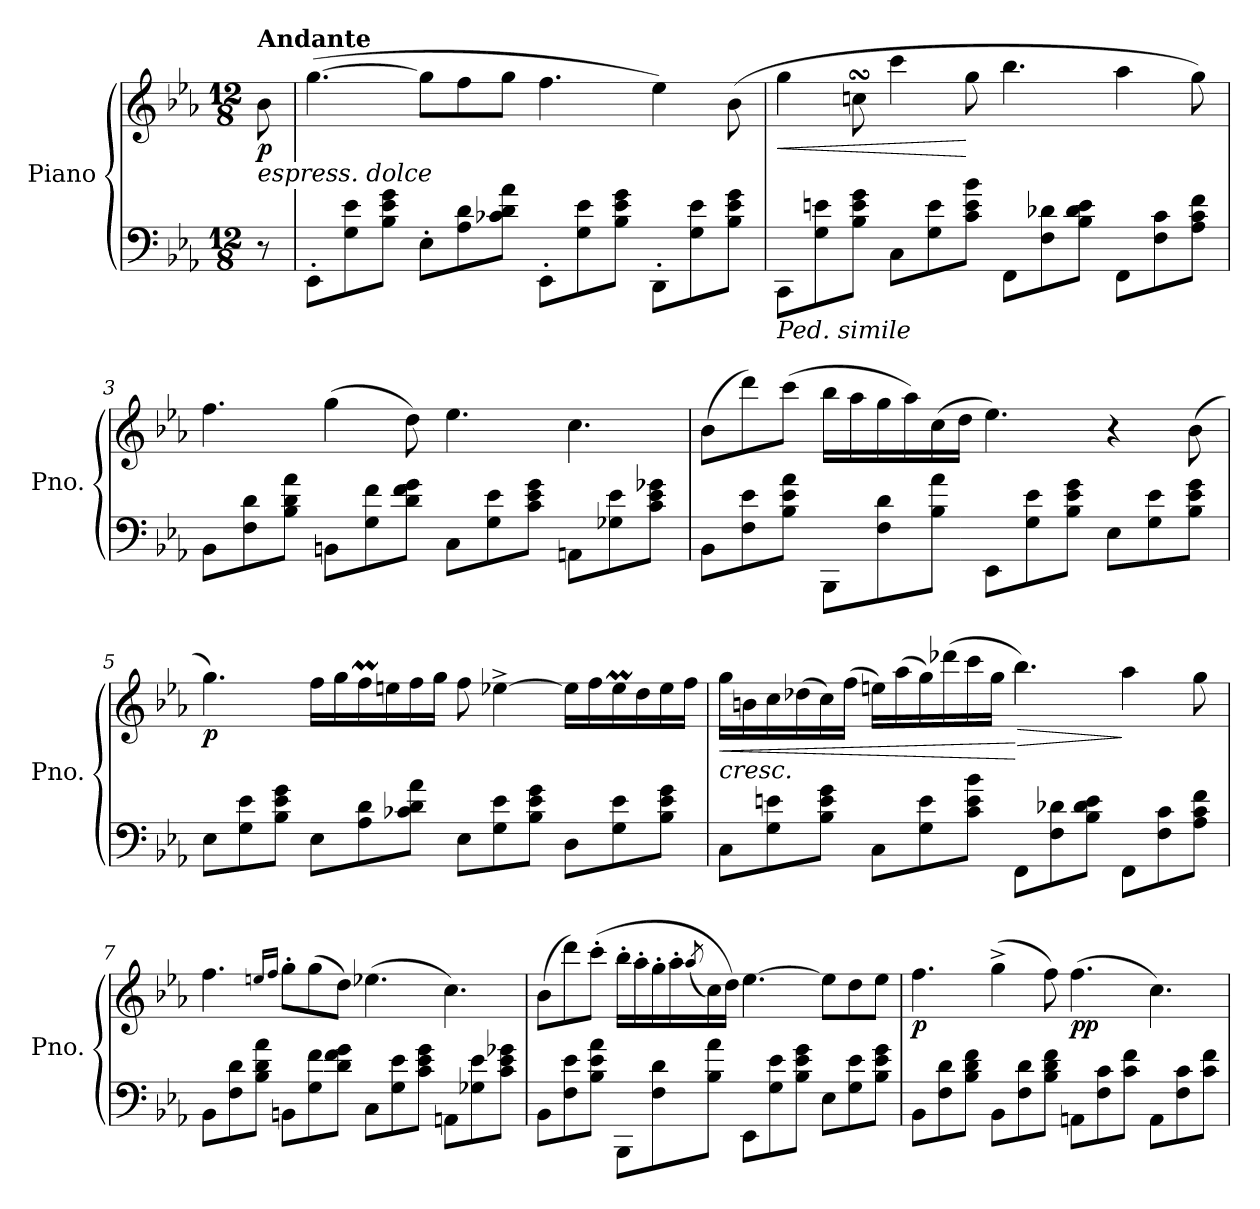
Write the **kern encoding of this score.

**kern	**kern	**dynam
*part1	*part1	*part1
*staff2	*staff1	*staff1/2
*I"Piano	*	*
*I'Pno.	*	*
*clefF4	*clefG2	*
*k[b-e-a-]	*k[b-e-a-]	*
*M12/8	*M12/8	*
*MM60	*MM60	*
=	=	=
!	!LO:TX:a:B:t=Andante	!
!	!LO:TX:b:i:t=espress. dolce	!
!	!	!LO:DY:b
8r	8b-\	p
=1	=1	=1
8EE-'\L	([4.gg\	.
8G\ 8e-\	.	.
8B-\ 8e-\ 8g\J	.	.
8E-'\L	8gg\L]	.
8A-\ 8d\	8ff\	.
8c-X\ 8d\ 8a-\J	8gg\J	.
8EE-'\L	4.ff\	.
8G\ 8e-\	.	.
8B-\ 8e-\ 8g\J	.	.
8DD'\L	4ee-\)	.
8G\ 8e-\	.	.
8B-\ 8e-\ 8g\J	(8b-\	.
=2	=2	=2
!LO:TX:b:i:t=Ped. simile	!	!
!	!	!LO:HP:b
8CC\L	4gg\	<
8G\ 8en\	.	.
8B-\ 8e\ 8g\J	8ccnsSSS\	.
8C\L	4ccc\	.
8G\ 8e\	.	.
8c\ 8e\ 8b-\J	8gg\	[
8FF\L	4.bb-\	.
8F\ 8d-X\	.	.
8B-\ 8d-\ 8e\J	.	.
8FF\L	4aa-\	.
8F\ 8c\	.	.
8A-\ 8c\ 8f\J	8gg\)	.
!!LO:LB:g=z
=3	=3	=3
8BB-\L	4.ff\	.
8F\ 8d\	.	.
8B-\ 8d\ 8a-\J	.	.
8BBn\L	(4gg\	.
8G\ 8f\	.	.
8d\ 8f\ 8g\J	8dd\)	.
8C\L	4.ee-\	.
8G\ 8e-\	.	.
8c\ 8e-\ 8g\J	.	.
8AAn\L	4.cc\	.
8G-X\ 8e-\	.	.
8c\ 8e-\ 8g-X\J	.	.
=4	=4	=4
8BB-\L	(8b-\L	.
8F\ 8e-\	8ddd\)	.
8B-\ 8e-\ 8a-\J	(8ccc\J	.
8BBB-\L	16bb-\LL	.
.	16aa-\	.
8F\ 8d\	16gg\	.
.	16aa-\)	.
8B-\ 8a-\J	(16cc\	.
.	16dd\JJ	.
8EE-\L	4.ee-\)	.
8G\ 8e-\	.	.
8B-\ 8e-\ 8g\J	.	.
8E-\L	4r	.
8G\ 8e-\	.	.
8B-\ 8e-\ 8g\J	(8b-\	.
!!LO:LB:g=z
=5	=5	=5
!	!	!LO:DY:b
8E-\L	4.gg\)	p
8G\ 8e-\	.	.
8B-\ 8e-\ 8g\J	.	.
8E-\L	16ff\LL	.
.	16gg\	.
8A-\ 8d\	16ffM\	.
.	16een\	.
8c-X\ 8d\ 8a-\J	16ff\	.
.	16gg\JJ	.
8E-\L	8ff\	.
8G\ 8e-\	[4ee-X^\	.
8B-\ 8e-\ 8g\J	.	.
8D\L	16ee-\LL]	.
.	16ff\	.
8G\ 8e-\	16ee-M\	.
.	16dd\	.
8B-\ 8e-\ 8g\J	16ee-\	.
.	16ff\JJ	.
=6	=6	=6
!	!LO:TX:b:i:t=cresc.	!
!	!	!LO:HP:b
8C\L	16gg\LL	<
.	16bn\	.
8G\ 8en\	16cc\	.
.	(16dd-X\	.
8B-\ 8e\ 8g\J	16cc\)	.
.	(16ff\JJ	.
8C\L	16een\LL)	.
.	(16aa-\	.
8G\ 8e\	16gg\)	.
.	(16ddd-X\	.
8c\ 8e\ 8b-\J	16ccc\	.
.	16gg\JJ	.
!	!	!LO:HP:n=1:b
8FF\L	4.bb-\)	[ >
8F\ 8d-X\	.	.
8B-\ 8d-\ 8e\J	.	.
8FF\L	4aa-\	]
8F\ 8c\	.	.
8A-\ 8c\ 8f\J	8gg\	.
!!LO:LB:g=z
=7	=7	=7
8BB-\L	4.ff\	.
8F\ 8d\	.	.
8B-\ 8d\ 8a-\J	.	.
.	16qeen/LL	.
.	16qff/JJ	.
8BBn\L	8gg'\L	.
8G\ 8f\	(8gg\	.
8d\ 8f\ 8g\J	8dd\J)	.
8C\L	(4.ee-X\	.
8G\ 8e-\	.	.
8c\ 8e-\ 8g\J	.	.
8AAn\L	4.cc\)	.
8G-X\ 8e-\	.	.
8c\ 8e-\ 8g-X\J	.	.
=8	=8	=8
8BB-\L	(8b-\L	.
8F\ 8e-\	8ddd\)	.
8B-\ 8e-\ 8a-\J	(8ccc'\J	.
8BBB-\L	16bb-'\LL	.
.	16aa-'\	.
8F\ 8d\	16gg'\	.
.	16aa-'\	.
.	(8qaa-/	.
8B-\ 8a-\J	16cc\)	.
.	16dd\JJ)	.
8EE-\L	[4.ee-\	.
8G\ 8e-\	.	.
8B-\ 8e-\ 8g\J	.	.
8E-\L	8ee-\L]	.
8G\ 8e-\	8dd\	.
8B-\ 8e-\ 8g\J	8ee-\J	.
!!LO:PB:g=z
=9	=9	=9
!	!	!LO:DY:b
8BB-\L	4.ff\	p
8F\ 8d\	.	.
8B-\ 8d\ 8f\J	.	.
8BB-\L	(4gg^\	.
8F\ 8d\	.	.
8B-\ 8d\ 8f\J	8ff\)	.
!	!	!LO:DY:b
8AAn\L	(4.ff\	pp
8F\ 8c\	.	.
8c\ 8f\J	.	.
8AA\L	4.cc\)	.
8F\ 8c\	.	.
8c\ 8f\J	.	.
=	=	=
*-	*-	*-
